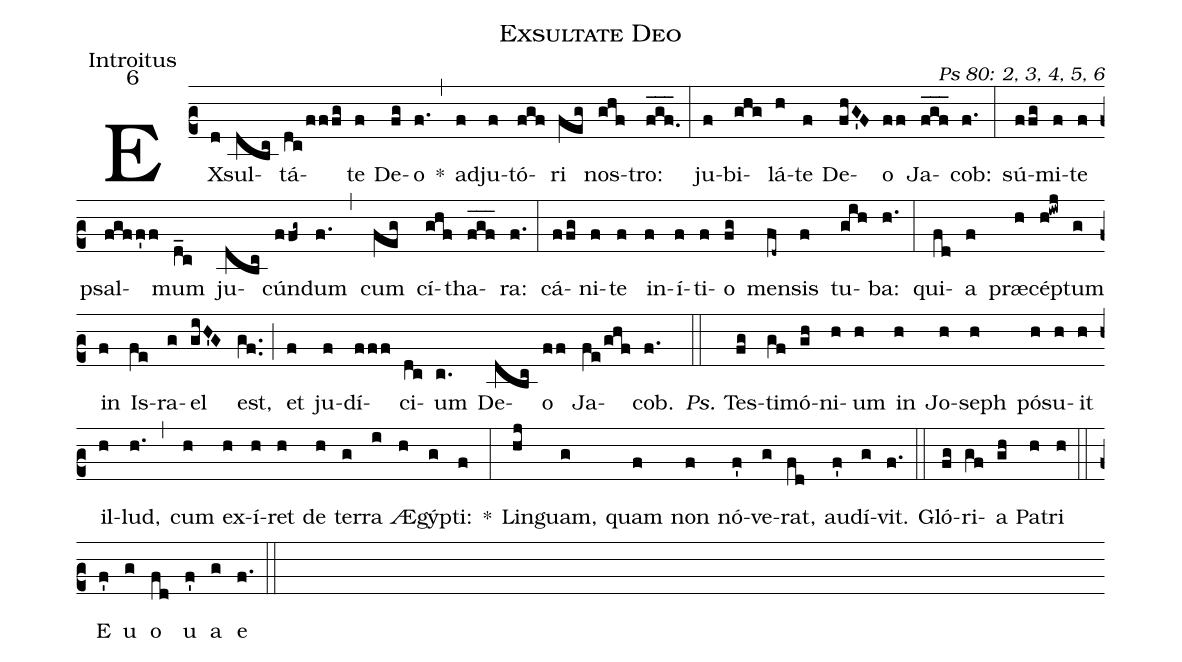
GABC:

name: Exsultate Deo;
office-part: Introitus;
mode: 6;
commentary: Ps 80: 2, 3, 4, 5, 6;
%%
(c2) EX(d)sul(dbc)tá(dc/fffg)te(f) De(fg)o(f.) *(,) ad(f)ju(f)tó(fgf)ri(feg) nos(ghf)tro:(fgf.___) (:)
ju(f)bi(ghg)lá(h)te(f) De(fhG'F)o(ff) Ja(fgf___)cob:(f.) (:)
sú(ffg)mi(f)te(f) psal(fgff'f)mum(d_c) ju(dbc)cún(ffg~)dum(f.) (,) cum(feg) cí(ghf)tha(fgf___)ra:(f.) (:)
cá(ffg)ni(f)te(f) in(f)í(f)ti(f)o(fg) men(fd~)sis(f) tu(gih)ba:(h.) (:)
qui(fd)a(f) præ(h)cép(h!iwj)tum(g) in(f) Is(fe)ra(g)el(giH'G) est,(gf..) (;) et(f) ju(f)dí(fff)ci(dc)um(c.) De(dbc)o(ff) Ja(fe/ghf)cob.(f.) (::)
<i>Ps.</i> Tes(fg)ti(gf)mó(gh)ni(h)um(h) in(h) Jo(h)seph(h) pó(h)su(h)it(h) il(h)lud,(h.) (,) cum(h) ex(h)í(h)ret(h) de(h) ter(g)ra(i) Æ(h)gýp(g)ti:(f) *(:)
Lin(hj)guam,(g) quam(f) non(f) nó(f')ve(g)rat,(fd) au(f')dí(g)vit.(f.) (::)
Gló(fg)ri(gf)a(gh) Pa(h)tri(h) (::)
E(f') u(g) o(fd) u(f') a(g) e(f.) (::)
